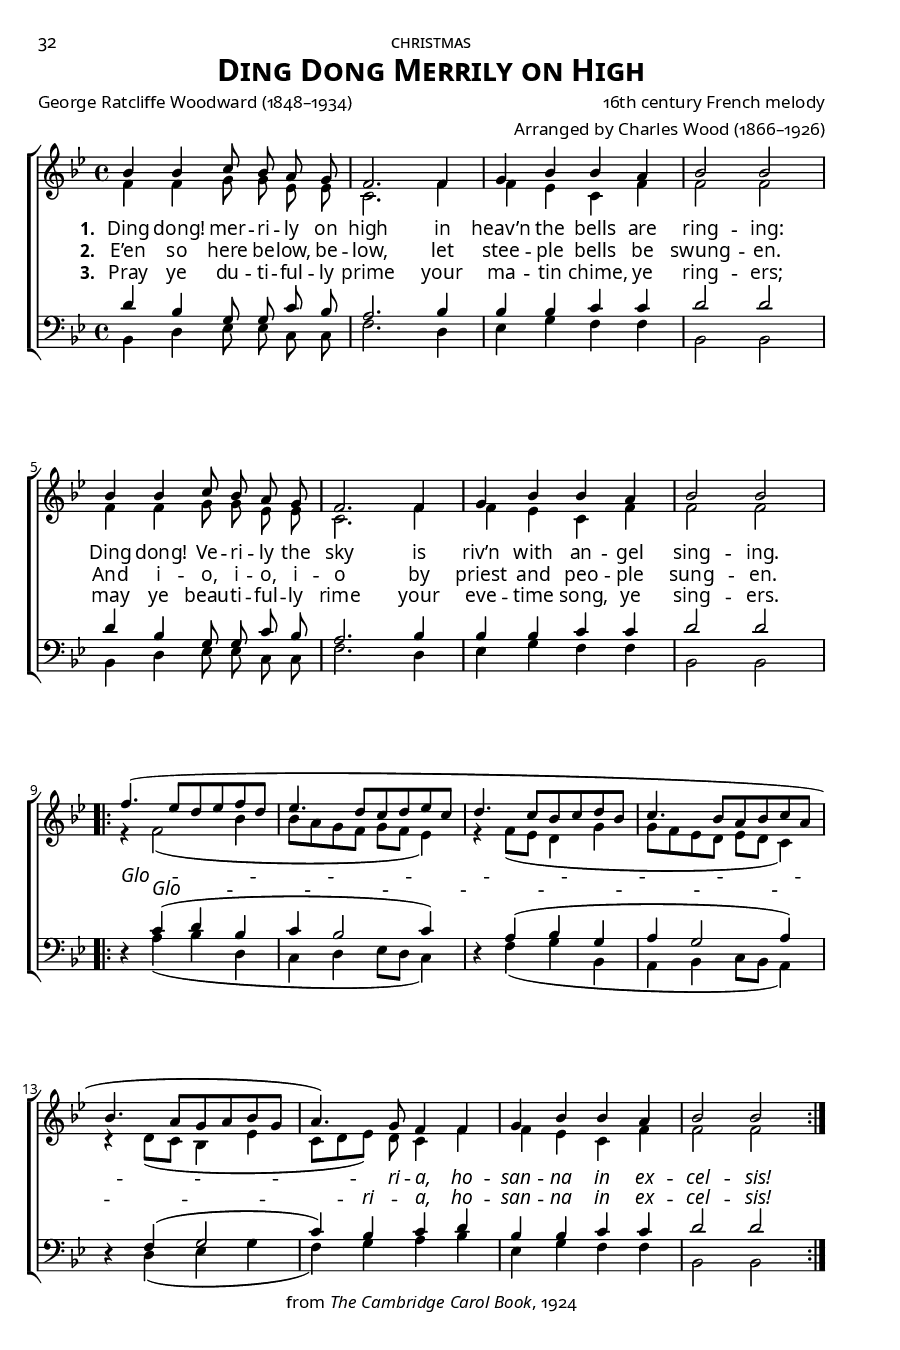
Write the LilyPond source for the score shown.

\version "2.14.2"
\include "util.ly"
\header {
  title = \markup{\override #'(font-name . "Garamond Premier Pro Semibold"){ \abs-fontsize #15 \smallCapsOldStyle"Ding Dong Merrily on High"}}
  poet = \markup\oldStyleNum"George Ratcliffe Woodward (1848–1934)"
  composer = \markup\oldStyleNum"16th century French melody"
  arranger = \markup\oldStyleNum"Arranged by Charles Wood (1866–1926)"
  
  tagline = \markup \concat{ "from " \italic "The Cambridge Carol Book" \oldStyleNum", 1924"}

}
\paper {
  %print-all-headers = ##t
  paper-height = 9\in
  paper-width = 6\in
  indent = 0\in
  %system-system-spacing = #'((basic-distance . 10) (padding . 0))
  %system-system-spacing =
  %  #'((basic-distance . 0)
  %     (minimum-distance . 0)
  %     (padding . -0.35)
  %     (stretchability . 100))
  ragged-last-bottom = ##f
  ragged-bottom = ##f
  two-sided = ##t
  inner-margin = 0.5\in
  outer-margin = 0.25\in
  top-margin = 0.25\in
  bottom-margin = 0.25\in
  first-page-number = #032
  print-first-page-number = ##t
  headerLine = \markup{\override #'(font-name . "Garamond Premier Pro") \smallCapsOldStyle"christmas"}
  oddHeaderMarkup = \markup\fill-line{
     \override #'(font-name . "Garamond Premier Pro")\abs-fontsize #8.5
     \combine 
        \fill-line{"" \on-the-fly #print-page-number-check-first
        \oldStylePageNum""
        }
        \fill-line{\headerLine}
  }
  evenHeaderMarkup = \markup {
     \override #'(font-name . "Garamond Premier Pro")\abs-fontsize #8.5
     \combine
        \on-the-fly #print-page-number-check-first
        \oldStylePageNum""
        \fill-line{\headerLine}
  }
}
#(set-global-staff-size 15) \paper{ #(define fonts (make-pango-font-tree "GoudyOlSt BT" "Garamond Premier Pro" "Garamond Premier Pro" (/ 15 20))) }

global = {
  \key bes \major
  \time 4/4
  \autoBeamOff
}

sopMusic = \relative c'' {
  \repeat unfold 2 {
    bes4 bes c8 bes a g |
    f2. f4 |
    g bes bes a |
    bes2 bes
  } \break
  \repeat volta 2 {
    f'4.( ees8[ d ees f d] |
    ees4. d8[ c d ees c] |
    d4. c8[ bes c d bes] |
    c4. bes8[ a bes c a] |
    
    bes4. a8[ g a bes g] |
    a4.) g8 f4 f |
    g bes bes a |
    bes2 bes 2
  }
}
sopWords = \lyricmode {
  
}

altoMusic = \relative c' {
  \repeat unfold 2 {
    f4 f g8 g ees ees |
    c2. f4 |
    f ees c f |
    f2 f |
  }
  \repeat volta 2 {
    r4 f2( bes4 |
    bes8[ a g f] g[ f] ees4) |
    r4  f8([ ees] d4 g |
    g8[ f ees d] ees[ d] c4) |
    
    r4 d8([ c] bes4 ees |
    c8[ d ees]) d c4 f |
    f ees c f |
    f2 f
  }
}
altoWords = \lyricmode {
  \dropLyricsVII
  \set stanza = #"1. "
  Ding dong! mer -- ri -- ly on high in heav’n the bells are ring -- ing:
  Ding dong!  Ve -- ri -- ly the sky is riv’n with an -- gel sing -- ing.
  \markup\italic Glo -- \markup\italic ri -- \markup\italic a, \markup\italic ho -- \markup\italic san -- \markup\italic na \markup\italic in \markup\italic ex -- \markup\italic cel -- \markup\italic sis!
}
altoWordsII = \lyricmode {
  \dropLyricsVII
  \set stanza = #"2. "
  E’en so here be -- low, be -- low, let stee -- ple bells be swung -- en.
  And i -- o, i -- o, i -- o by priest and peo -- ple sung -- en.
}
altoWordsIII = \lyricmode {
  \dropLyricsVII
  \set stanza = #"3. "
  Pray ye du -- ti -- ful -- ly prime your ma -- tin chime, ye ring -- ers;
  may ye beau -- ti -- ful -- ly rime your eve -- time song, ye sing -- ers.
}

tenorMusic = \relative c' {
  \repeat unfold 2 {
    d4 bes g8 g c bes |
    a2. bes4 |
    bes bes c c |
    d2 d |
  }
  \repeat volta 2 {
    d,4\rest c'( d bes |
    c bes2 c4) |
    d,4\rest a'( bes g |
    a g2 a4) |
    
    d,\rest f( g2 |
    c4) bes c d |
    bes bes c c |
    d2 d
  }
}
tenorWords = \lyricmode {
  \repeat unfold 28 { \skip 1}
  \markup\italic Glo -- _ _ \markup\italic ri -- \markup\italic a, \markup\italic ho -- \markup\italic san -- \markup\italic na \markup\italic in \markup\italic ex -- \markup\italic cel -- \markup\italic sis!
}

bassMusic = \relative c {
  \repeat unfold 2 {
    bes4 d ees8 ees c c |
    f2. d4 |
    ees g f f |
    bes,2 bes |
  }
  \repeat volta 2 {
    s4 a'4( bes d, |
    c d ees8[ d] c4) |
    s4 f( g bes, |
    a bes c8[ bes] a4) |
    
    s4 d( ees g |
    f) g a bes |
    ees, g f f |
    bes,2 bes
  }
}
bassWords = \lyricmode {

}

\score {
  <<
   \new ChoirStaff <<
    \new Staff = women <<
      \new Voice = "sopranos" { \voiceOne << \global \sopMusic >> }
      \new Voice = "altos" { \voiceTwo << \global \altoMusic >> }
    >>
    \new Lyrics \with { alignAboveContext = #"women" \override VerticalAxisGroup #'nonstaff-relatedstaff-spacing = #'((basic-distance . 1))} \lyricsto "sopranos" \sopWords
    \new Lyrics = "altosIII"  \with { alignBelowContext = #"women" } \lyricsto "sopranos" \altoWordsIII
    \new Lyrics = "altosII"  \with { alignBelowContext = #"women" } \lyricsto "sopranos" \altoWordsII
    \new Lyrics = "altos"  \with { alignBelowContext = #"women" \override VerticalAxisGroup #'nonstaff-relatedstaff-spacing = #'((basic-distance . 1))} \lyricsto "sopranos" \altoWords
   \new Staff = men <<
      \clef bass
      \new Voice = "tenors" { \voiceOne << \global \tenorMusic >> }
      \new Voice = "basses" { \voiceTwo << \global \bassMusic >> }
    >>
    \new Lyrics \with { alignAboveContext = #"men"  } \lyricsto "tenors" \tenorWords
    \new Lyrics \with { alignBelowContext = #"men" } \lyricsto "basses" \bassWords
  >>
%    \new PianoStaff << \new Staff { \new Voice { \pianoRH } } \new Staff { \clef "bass" \pianoLH } >>
  >>
  \layout {
    \context {
      \Score
      %\override SpacingSpanner #'base-shortest-duration = #(ly:make-moment 1 8)
      %\override SpacingSpanner #'common-shortest-duration = #(ly:make-moment 1 4)
    }
    \context {
      % Remove all empty staves
      % \Staff \RemoveEmptyStaves \override VerticalAxisGroup #'remove-first = ##t
    }
    \context {
      \Lyrics
      \override LyricText #'X-offset = #center-on-word
    }
  }
}

\score {
  \unfoldRepeats
  <<
   \new ChoirStaff <<
    \new Staff = women <<
      \new Voice = "sopranos" { \voiceOne << \global \sopMusic >> }
      \new Voice = "altos" { \voiceTwo << \global \altoMusic >> }
    >>
    \new Lyrics \with { alignAboveContext = #"women" \override VerticalAxisGroup #'nonstaff-relatedstaff-spacing = #'((basic-distance . 1))} \lyricsto "sopranos" \sopWords
    \new Lyrics = "altosIII"  \with { alignBelowContext = #"women" } \lyricsto "sopranos" \altoWordsIII
    \new Lyrics = "altosII"  \with { alignBelowContext = #"women" } \lyricsto "sopranos" \altoWordsII
    \new Lyrics = "altos"  \with { alignBelowContext = #"women" \override VerticalAxisGroup #'nonstaff-relatedstaff-spacing = #'((basic-distance . 1))} \lyricsto "sopranos" \altoWords
   \new Staff = men <<
      \clef bass
      \new Voice = "tenors" { \voiceOne << \global \tenorMusic >> }
      \new Voice = "basses" { \voiceTwo << \global \bassMusic >> }
    >>
    \new Lyrics \with { alignAboveContext = #"men"  } \lyricsto "tenors" \tenorWords
    \new Lyrics \with { alignBelowContext = #"men" } \lyricsto "basses" \bassWords
  >>
%    \new PianoStaff << \new Staff { \new Voice { \pianoRH } } \new Staff { \clef "bass" \pianoLH } >>
  >>
  \midi {
    \tempo 4 = 160
    \set Staff.midiInstrument = "flute"
  }
}

